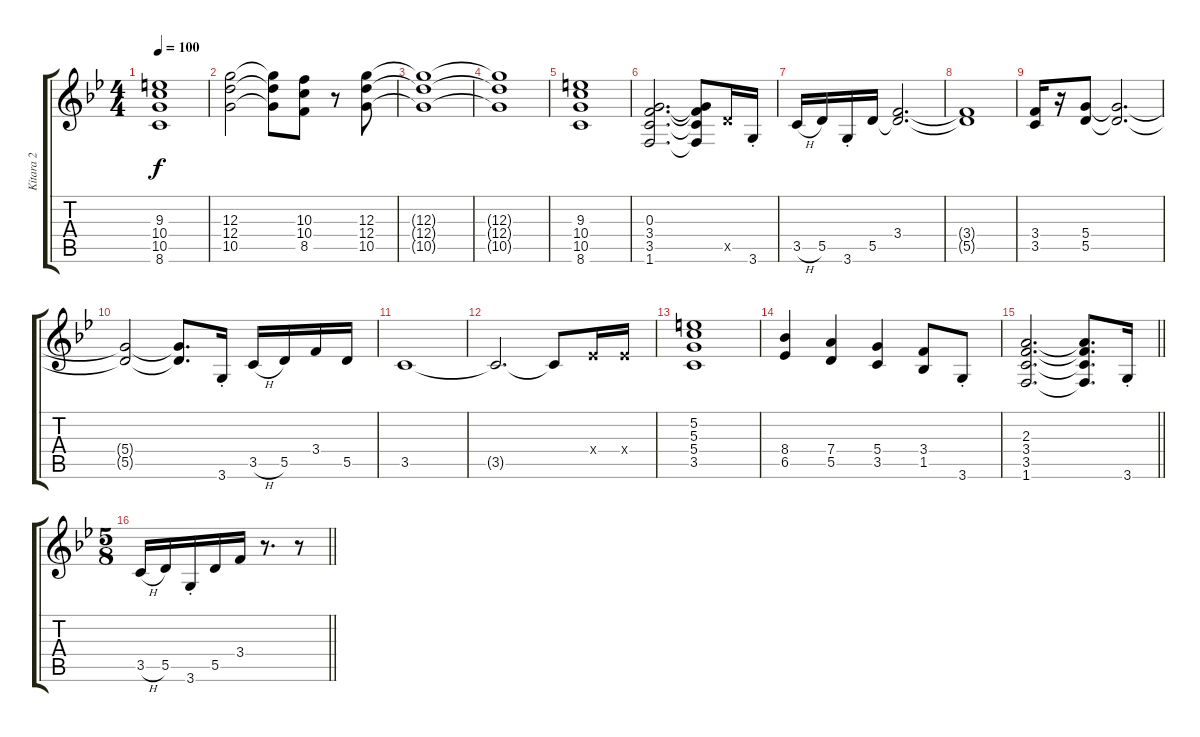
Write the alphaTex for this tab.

\track ("Kitara 2" "Kitara 2") {instrument distortionguitar}
\staff {score tabs}
\tuning (E4 B3 G3 D3 A2 E2) {hide}
\ts (4 4)
\tempo 100
\clef g2
\ks gminor
(9.3 10.4 10.5 8.6).1{dy f} |
(12.3 12.4 10.5).2 (12.3{t} 12.4{t} 10.5{t}).8 (10.3 10.4 8.5).8 r.8 (12.3 12.4 10.5).8 |
(12.3{t} 12.4{t} 10.5{t}).1 |
(12.3{t} 12.4{t} 10.5{t}).1 |
(9.3 10.4 10.5 8.6).1 |
(0.3 3.4 3.5 1.6).2{d} (0.3{t} 3.4{t} 3.5{t} 1.6{t}).8 5.5{x}.16 3.6{st}.16 |
3.5{h}.16 5.5.16 3.6{st}.16 5.5.16 (3.4 5.5{t}).2{d} |
(3.4{t} 5.5{t}).1 |
(3.4 3.5).16 r.16 (5.4 5.5).8 (5.4{t} 5.5{t}).2{d} |
(5.4{t} 5.5{t}).2 (5.4{t} 5.5{t}).8{d} 3.6{st}.16 3.5{h}.16 5.5.16 3.4.16 5.5.16 |
3.5.1 |
3.5{t}.2{d} 3.5{t}.8 1.4{x}.16 1.4{x}.16 |
(5.2 5.3 5.4 3.5).1 |
(8.4 6.5).4 (7.4 5.5).4 (5.4 3.5).4 (3.4 1.5).8 3.6{st}.8 |
\barLineRight lightlight
(2.3 3.4 3.5 1.6).2{d} (2.3{t} 3.4{t} 3.5{t} 1.6{t}).8{d} 3.6{st}.16 |
\ts (5 8)
\barLineRight lightlight
3.5{h}.16 5.5.16{beam merge} 3.6{st}.16 5.5.16 3.4.16 r.8{d} r.8
